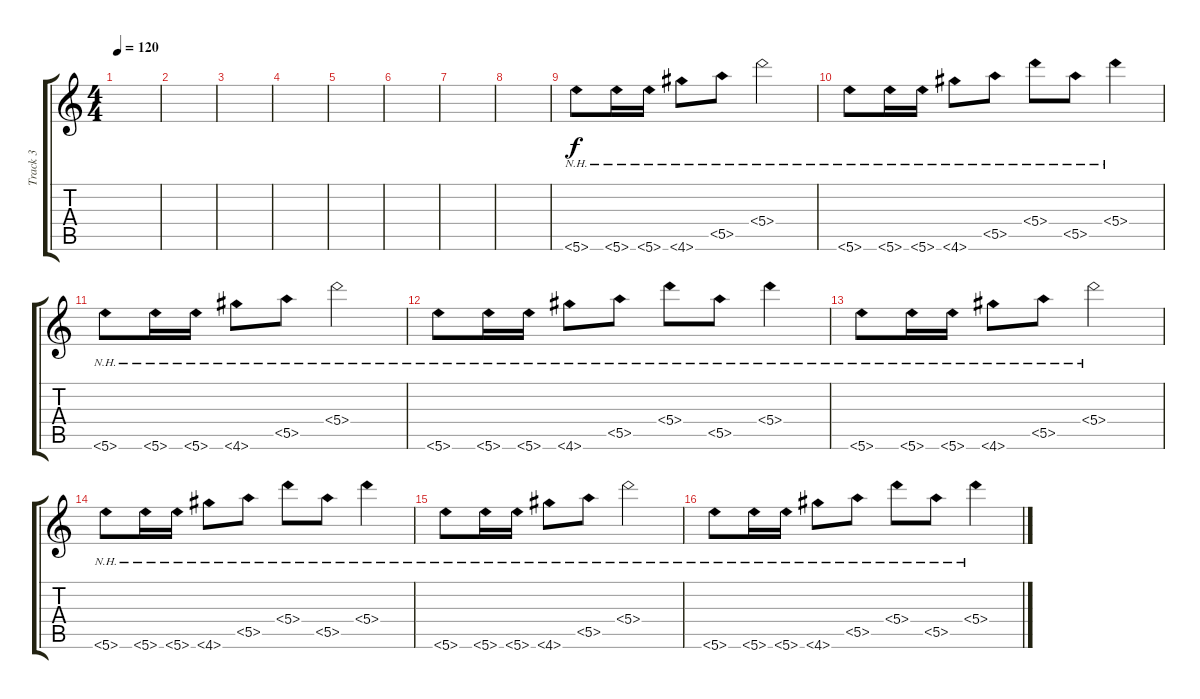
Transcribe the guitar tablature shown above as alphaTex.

\track ("Track 3" "Track 3") {instrument overdrivenguitar}
\staff {score tabs}
\tuning (E4 B3 G3 D3 A2 E2) {hide}
\ts (4 4)
\tempo 120
\clef g2
\ks c
|
|
|
|
|
|
|
|
5.6{nh}.8 5.6{nh}.16 5.6{nh}.16 4.6{nh}.8 5.5{nh}.8 5.4{nh}.2 |
5.6{nh}.8 5.6{nh}.16 5.6{nh}.16 4.6{nh}.8 5.5{nh}.8 5.4{nh}.8 5.5{nh}.8 5.4{nh}.4 |
5.6{nh}.8 5.6{nh}.16 5.6{nh}.16 4.6{nh}.8 5.5{nh}.8 5.4{nh}.2 |
5.6{nh}.8 5.6{nh}.16 5.6{nh}.16 4.6{nh}.8 5.5{nh}.8 5.4{nh}.8 5.5{nh}.8 5.4{nh}.4 |
5.6{nh}.8 5.6{nh}.16 5.6{nh}.16 4.6{nh}.8 5.5{nh}.8 5.4{nh}.2 |
5.6{nh}.8 5.6{nh}.16 5.6{nh}.16 4.6{nh}.8 5.5{nh}.8 5.4{nh}.8 5.5{nh}.8 5.4{nh}.4 |
5.6{nh}.8 5.6{nh}.16 5.6{nh}.16 4.6{nh}.8 5.5{nh}.8 5.4{nh}.2 |
5.6{nh}.8 5.6{nh}.16 5.6{nh}.16 4.6{nh}.8 5.5{nh}.8 5.4{nh}.8 5.5{nh}.8 5.4{nh}.4
